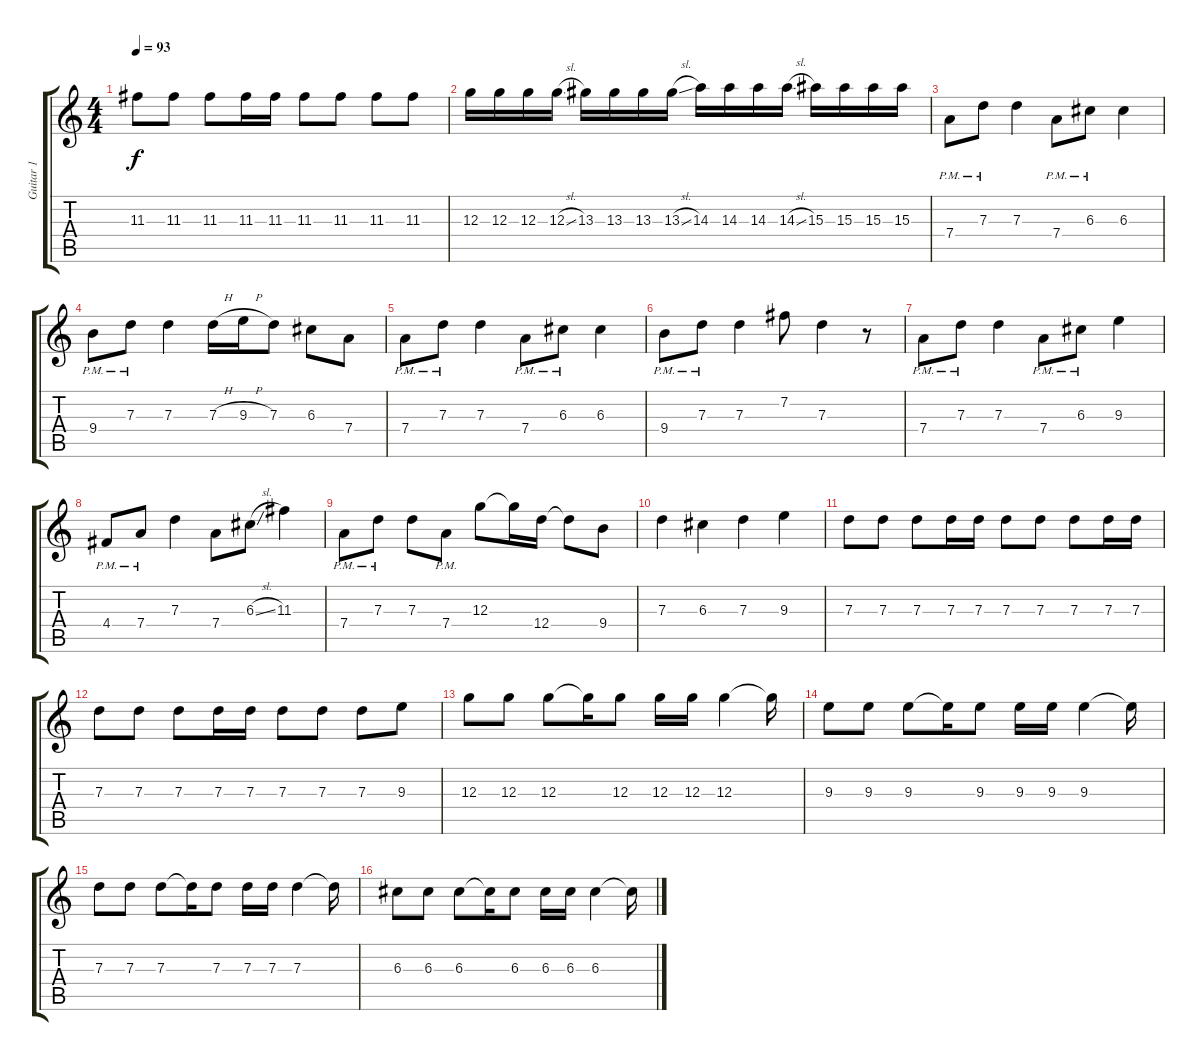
\track ("Guitar 1" "Guitar 1") {instrument overdrivenguitar}
\staff {score tabs}
\tuning (E4 B3 G3 D3 A2 E2) {hide}
\ts (4 4)
\tempo 93
\clef g2
\ks c
11.3.8{dy f} 11.3.8 11.3.8 11.3.16 11.3.16 11.3.8 11.3.8 11.3.8 11.3.8 |
12.3.16 12.3.16 12.3.16 12.3{sl}.16 13.3.16 13.3.16 13.3.16 13.3{sl}.16 14.3.16 14.3.16 14.3.16 14.3{sl}.16 15.3.16 15.3.16 15.3.16 15.3.16 |
7.4{pm}.8{instrument overdrivenguitar} 7.3{pm}.8 7.3.4 7.4{pm}.8 6.3{pm}.8 6.3.4 |
9.4{pm}.8 7.3{pm}.8 7.3.4 7.3{h}.16 9.3{h}.16 7.3.8 6.3.8 7.4.8 |
7.4{pm}.8 7.3{pm}.8 7.3.4 7.4{pm}.8 6.3{pm}.8 6.3.4 |
9.4{pm}.8 7.3{pm}.8 7.3.4 7.2.8 7.3.4 r.8 |
7.4{pm}.8 7.3{pm}.8 7.3.4 7.4{pm}.8 6.3{pm}.8 9.3.4 |
4.4{pm}.8 7.4{pm}.8 7.3.4 7.4.8 6.3{sl}.8 11.3.4 |
7.4{pm}.8 7.3{pm}.8 7.3.8 7.4{pm}.8 12.3.8 12.3{t}.16 12.4.16 12.4{t}.8 9.4.8 |
7.3.4 6.3.4 7.3.4 9.3.4 |
7.3.8{volume 14} 7.3.8 7.3.8 7.3.16 7.3.16 7.3.8 7.3.8 7.3.8 7.3.16 7.3.16 |
7.3.8 7.3.8 7.3.8 7.3.16 7.3.16 7.3.8 7.3.8 7.3.8 9.3.8 |
12.3.8 12.3.8 12.3.8 12.3{t}.16 12.3.8 12.3.16 12.3.16 12.3.4 12.3{t}.16 |
9.3.8 9.3.8 9.3.8 9.3{t}.16 9.3.8 9.3.16 9.3.16 9.3.4 9.3{t}.16 |
7.3.8 7.3.8 7.3.8 7.3{t}.16 7.3.8 7.3.16 7.3.16 7.3.4 7.3{t}.16 |
6.3.8 6.3.8 6.3.8 6.3{t}.16 6.3.8 6.3.16 6.3.16 6.3.4 6.3{t}.16
